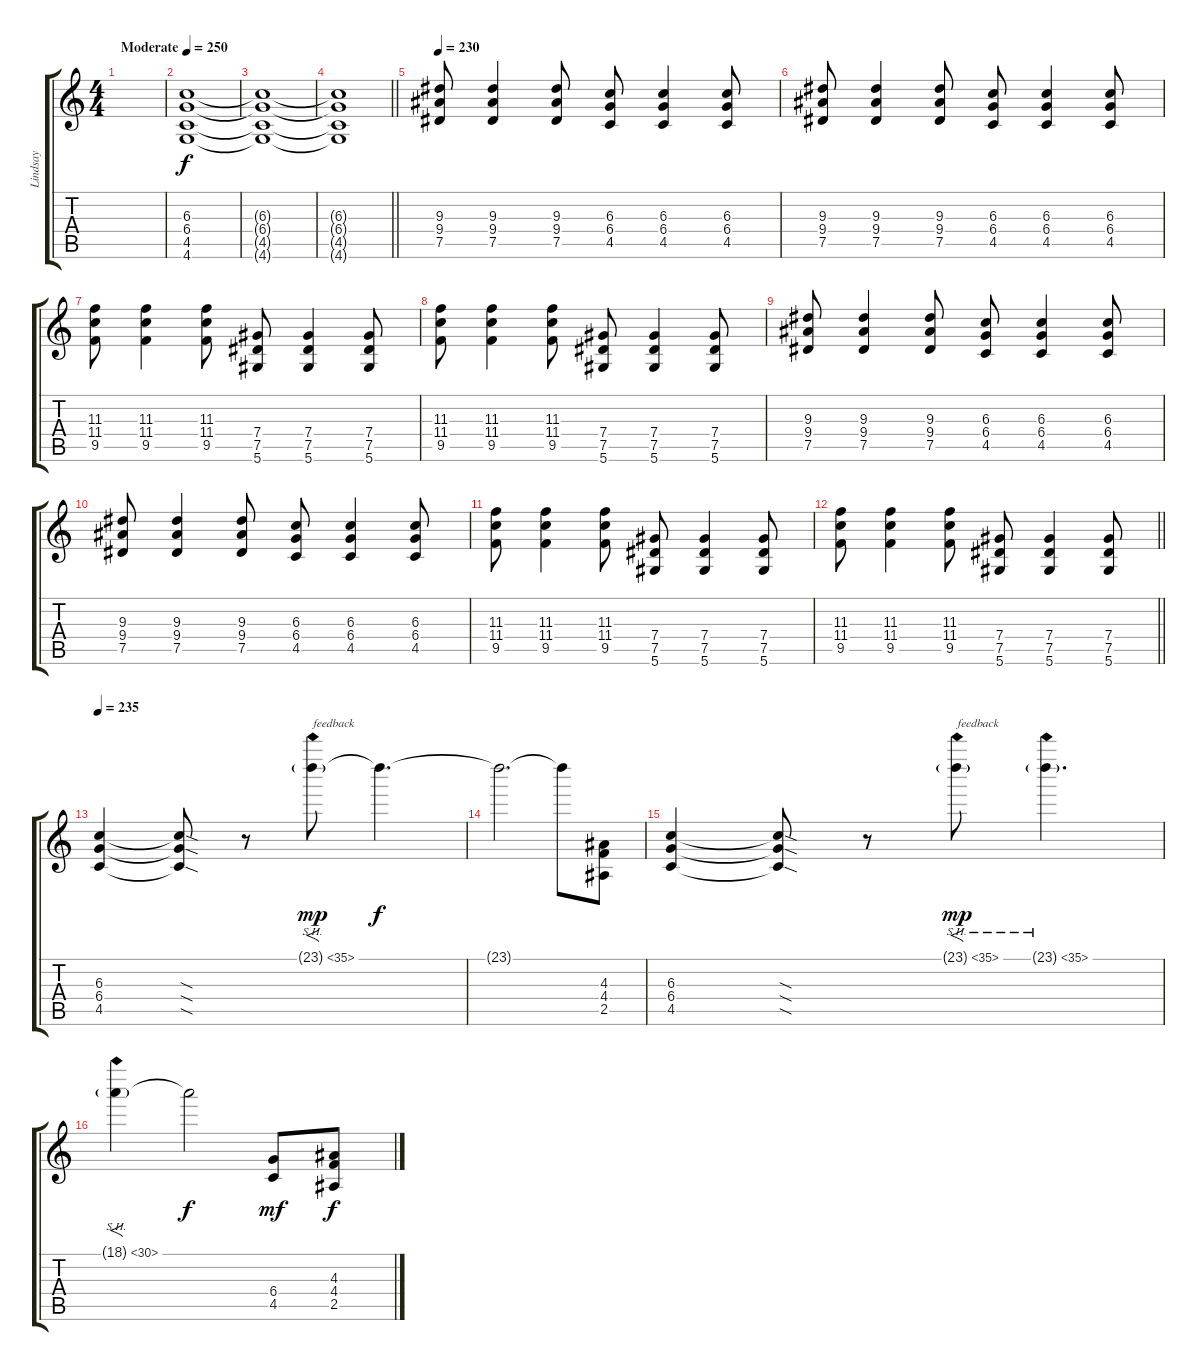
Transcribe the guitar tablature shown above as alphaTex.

\track ("Lindsay" "Lindsay") {instrument distortionguitar}
\staff {score tabs}
\tuning (Eb4 Bb3 Gb3 Db3 Ab2 Eb2) {hide}
\ts (4 4)
\tempo (250 "Moderate")
\clef g2
\ks c
|
(6.3 6.4 4.5 4.6).1 |
(6.3{t} 6.4{t} 4.5{t} 4.6{t}).1 |
\barLineRight lightlight
(6.3{t} 6.4{t} 4.5{t} 4.6{t}).1 |
\section ("" "")
\tempo 230
(9.3 9.4 7.5).8 (9.3 9.4 7.5).4 (9.3 9.4 7.5).8 (6.3 6.4 4.5).8 (6.3 6.4 4.5).4 (6.3 6.4 4.5).8 |
(9.3 9.4 7.5).8 (9.3 9.4 7.5).4 (9.3 9.4 7.5).8 (6.3 6.4 4.5).8 (6.3 6.4 4.5).4 (6.3 6.4 4.5).8 |
(11.3 11.4 9.5).8 (11.3 11.4 9.5).4 (11.3 11.4 9.5).8 (7.4 7.5 5.6).8 (7.4 7.5 5.6).4 (7.4 7.5 5.6).8 |
(11.3 11.4 9.5).8 (11.3 11.4 9.5).4 (11.3 11.4 9.5).8 (7.4 7.5 5.6).8 (7.4 7.5 5.6).4 (7.4 7.5 5.6).8 |
(9.3 9.4 7.5).8 (9.3 9.4 7.5).4 (9.3 9.4 7.5).8 (6.3 6.4 4.5).8 (6.3 6.4 4.5).4 (6.3 6.4 4.5).8 |
(9.3 9.4 7.5).8 (9.3 9.4 7.5).4 (9.3 9.4 7.5).8 (6.3 6.4 4.5).8 (6.3 6.4 4.5).4 (6.3 6.4 4.5).8 |
(11.3 11.4 9.5).8 (11.3 11.4 9.5).4 (11.3 11.4 9.5).8 (7.4 7.5 5.6).8 (7.4 7.5 5.6).4 (7.4 7.5 5.6).8 |
\barLineRight lightlight
(11.3 11.4 9.5).8 (11.3 11.4 9.5).4 (11.3 11.4 9.5).8 (7.4 7.5 5.6).8 (7.4 7.5 5.6).4 (7.4 7.5 5.6).8 |
\section ("" "")
\tempo 235
(6.3 6.4 4.5).4 (6.3{sod t} 6.4{sod t} 4.5{sod t}).8 r.8 23.1{sh 12 g}.8{f txt "feedback" dy mp} 23.1{t}.4{d dy f} |
23.1{t}.2{d} 23.1{t}.8 (4.3 4.4 2.5).8 |
(6.3 6.4 4.5).4 (6.3{sod t} 6.4{sod t} 4.5{sod t}).8 r.8 23.1{sh 12 g}.8{f txt "feedback" dy mp} 23.1{sh 12 g}.4{d} |
18.1{sh 12 g}.4{f} 18.1{t}.2{dy f} (6.4 4.5).8{dy mf} (4.3 4.4 2.5).8{dy f}
